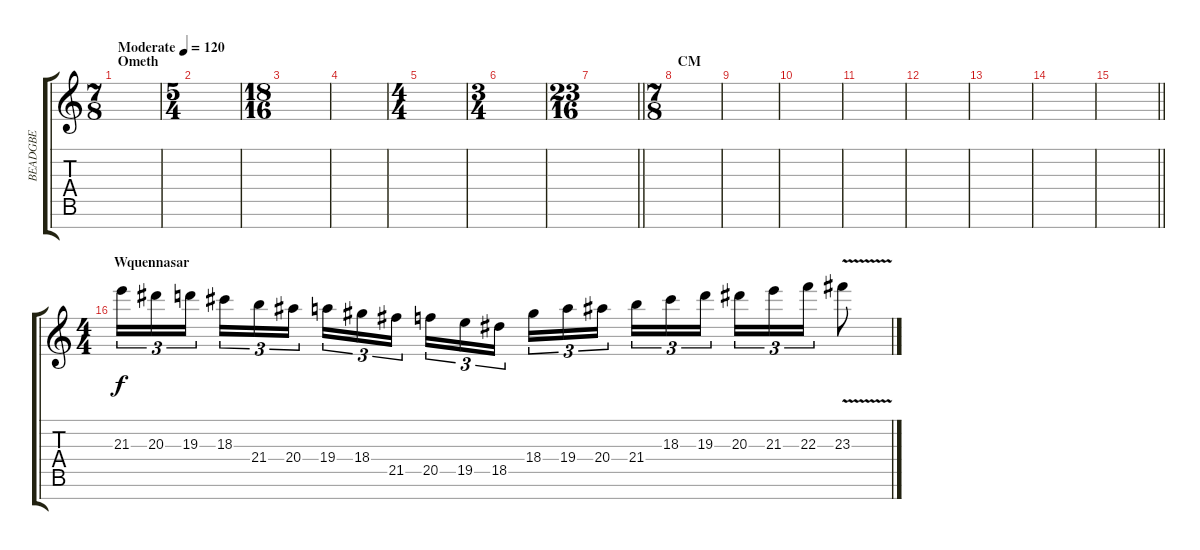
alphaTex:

\track ("BEADGBE" "BEADGBE") {instrument distortionguitar}
\staff {score tabs}
\tuning (E4 B3 G3 D3 A2 E2 B1) {hide}
\ts (7 8)
\section ("" "Ometh")
\tempo (120 "Moderate")
\clef g2
\ks c
|
\ts (5 4)
|
\ts (18 16)
|
|
\ts (4 4)
|
\ts (3 4)
|
\ts (23 16)
\barLineRight lightlight
|
\ts (7 8)
\section ("" "CM")
|
|
|
|
|
|
|
\barLineRight lightlight
|
\ts (4 4)
\section ("" "Wquennasar")
21.3.16{tu (3 2)} 20.3.16{tu (3 2)} 19.3.16{tu (3 2) beam splitsecondary} 18.3.16{tu (3 2)} 21.4.16{tu (3 2)} 20.4.16{tu (3 2)} 19.4.16{tu (3 2)} 18.4.16{tu (3 2)} 21.5.16{tu (3 2) beam splitsecondary} 20.5.16{tu (3 2)} 19.5.16{tu (3 2)} 18.5.16{tu (3 2)} 18.4.16{tu (3 2)} 19.4.16{tu (3 2)} 20.4.16{tu (3 2) beam splitsecondary} 21.4.16{tu (3 2)} 18.3.16{tu (3 2)} 19.3.16{tu (3 2)} 20.3.16{tu (3 2)} 21.3.16{tu (3 2)} 22.3.16{tu (3 2)} 23.3{v}.8
